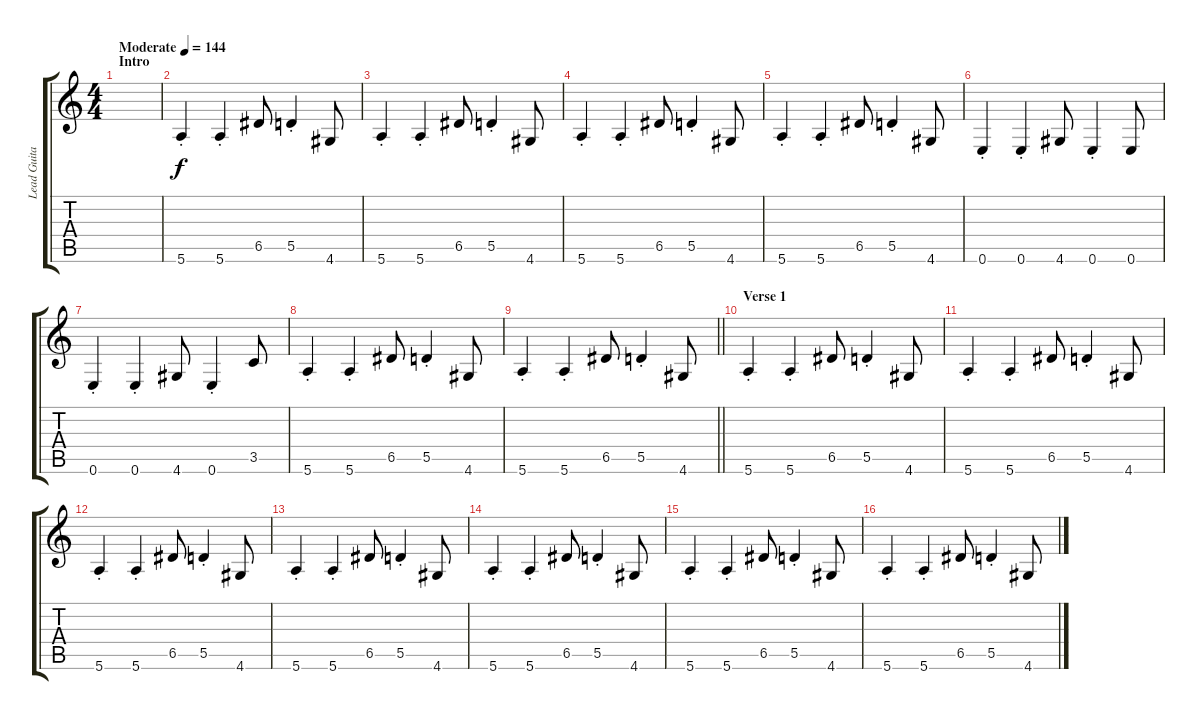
\track ("Lead Guitar" "Lead Guita") {instrument distortionguitar}
\staff {score tabs}
\tuning (E4 B3 G3 D3 A2 E2) {hide}
\ts (4 4)
\section ("" "Intro")
\tempo (144 "Moderate")
\clef g2
\ks c
|
5.6{st}.4 5.6{st}.4 6.5.8 5.5{st}.4 4.6.8 |
5.6{st}.4 5.6{st}.4 6.5.8 5.5{st}.4 4.6.8 |
5.6{st}.4 5.6{st}.4 6.5.8 5.5{st}.4 4.6.8 |
5.6{st}.4 5.6{st}.4 6.5.8 5.5{st}.4 4.6.8 |
0.6{st}.4 0.6{st}.4 4.6.8 0.6{st}.4 0.6.8 |
0.6{st}.4 0.6{st}.4 4.6.8 0.6{st}.4 3.5.8 |
5.6{st}.4 5.6{st}.4 6.5.8 5.5{st}.4 4.6.8 |
\barLineRight lightlight
5.6{st}.4 5.6{st}.4 6.5.8 5.5{st}.4 4.6.8 |
\section ("" "Verse 1")
5.6{st}.4 5.6{st}.4 6.5.8 5.5{st}.4 4.6.8 |
5.6{st}.4 5.6{st}.4 6.5.8 5.5{st}.4 4.6.8 |
5.6{st}.4 5.6{st}.4 6.5.8 5.5{st}.4 4.6.8 |
5.6{st}.4 5.6{st}.4 6.5.8 5.5{st}.4 4.6.8 |
5.6{st}.4 5.6{st}.4 6.5.8 5.5{st}.4 4.6.8 |
5.6{st}.4 5.6{st}.4 6.5.8 5.5{st}.4 4.6.8 |
5.6{st}.4 5.6{st}.4 6.5.8 5.5{st}.4 4.6.8
